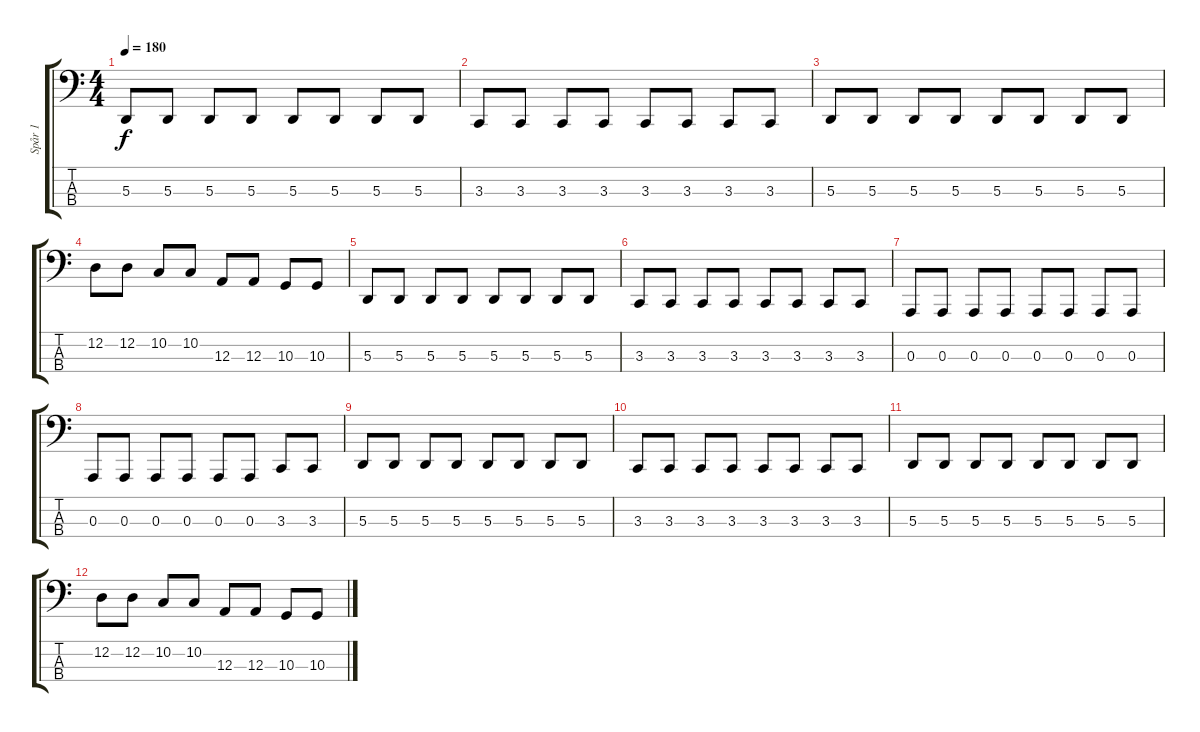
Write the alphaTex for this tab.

\track ("Spår 1" "Spår 1") {instrument acousticgrandpiano}
\staff {score tabs}
\tuning (G2 D2 A1 E1) {hide}
\ts (4 4)
\tempo 180
\clef f4
\ks c
5.3.8{dy f} 5.3.8 5.3.8 5.3.8 5.3.8 5.3.8 5.3.8 5.3.8 |
3.3.8 3.3.8 3.3.8 3.3.8 3.3.8 3.3.8 3.3.8 3.3.8 |
5.3.8 5.3.8 5.3.8 5.3.8 5.3.8 5.3.8 5.3.8 5.3.8 |
12.2.8 12.2.8 10.2.8 10.2.8 12.3.8 12.3.8 10.3.8 10.3.8 |
5.3.8{volume 13} 5.3.8 5.3.8 5.3.8 5.3.8 5.3.8 5.3.8 5.3.8 |
3.3.8 3.3.8 3.3.8 3.3.8 3.3.8 3.3.8 3.3.8 3.3.8 |
0.3.8 0.3.8 0.3.8 0.3.8 0.3.8 0.3.8 0.3.8 0.3.8 |
0.3.8 0.3.8 0.3.8 0.3.8 0.3.8 0.3.8 3.3.8 3.3.8 |
5.3.8 5.3.8 5.3.8 5.3.8 5.3.8 5.3.8 5.3.8 5.3.8 |
3.3.8 3.3.8 3.3.8 3.3.8 3.3.8 3.3.8 3.3.8 3.3.8 |
5.3.8 5.3.8 5.3.8 5.3.8 5.3.8 5.3.8 5.3.8 5.3.8 |
12.2.8 12.2.8 10.2.8 10.2.8 12.3.8 12.3.8 10.3.8 10.3.8
